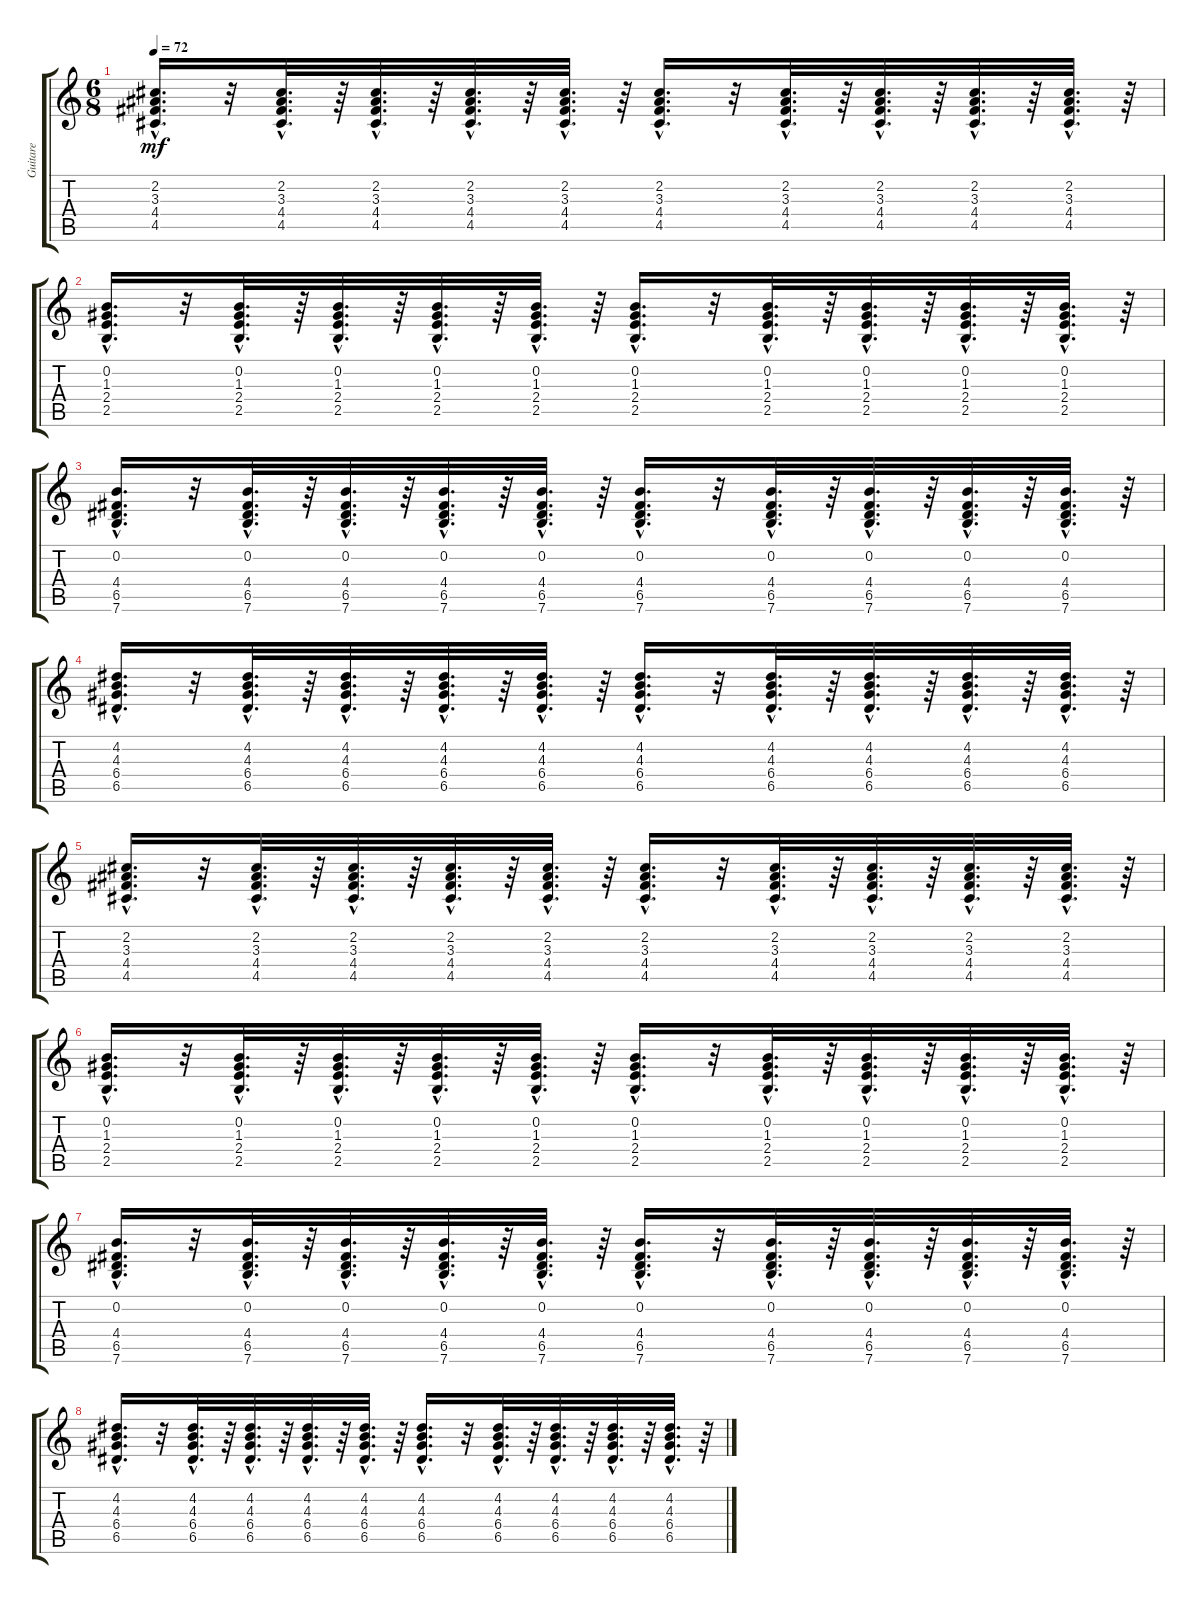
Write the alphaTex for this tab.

\track ("Guitare" "Guitare") {instrument acousticguitarnylon}
\staff {score tabs}
\tuning (E4 B3 G3 D3 A2 E2) {hide}
\ts (6 8)
\tempo 72
\clef g2
\ks c
(2.2{hac} 3.3{hac} 4.4{hac} 4.5{hac}).16{d dy mf} r.32 (2.2{hac} 3.3{hac} 4.4{hac} 4.5{hac}).32{d} r.64 (2.2{hac} 3.3{hac} 4.4{hac} 4.5{hac}).32{d} r.64 (2.2{hac} 3.3{hac} 4.4{hac} 4.5{hac}).32{d} r.64 (2.2{hac} 3.3{hac} 4.4{hac} 4.5{hac}).32{d} r.64 (2.2{hac} 3.3{hac} 4.4{hac} 4.5{hac}).16{d} r.32 (2.2{hac} 3.3{hac} 4.4{hac} 4.5{hac}).32{d} r.64 (2.2{hac} 3.3{hac} 4.4{hac} 4.5{hac}).32{d} r.64 (2.2{hac} 3.3{hac} 4.4{hac} 4.5{hac}).32{d} r.64 (2.2{hac} 3.3{hac} 4.4{hac} 4.5{hac}).32{d} r.64 |
(0.2{hac} 1.3{hac} 2.4{hac} 2.5{hac}).16{d} r.32 (0.2{hac} 1.3{hac} 2.4{hac} 2.5{hac}).32{d} r.64 (0.2{hac} 1.3{hac} 2.4{hac} 2.5{hac}).32{d} r.64 (0.2{hac} 1.3{hac} 2.4{hac} 2.5{hac}).32{d} r.64 (0.2{hac} 1.3{hac} 2.4{hac} 2.5{hac}).32{d} r.64 (0.2{hac} 1.3{hac} 2.4{hac} 2.5{hac}).16{d} r.32 (0.2{hac} 1.3{hac} 2.4{hac} 2.5{hac}).32{d} r.64 (0.2{hac} 1.3{hac} 2.4{hac} 2.5{hac}).32{d} r.64 (0.2{hac} 1.3{hac} 2.4{hac} 2.5{hac}).32{d} r.64 (0.2{hac} 1.3{hac} 2.4{hac} 2.5{hac}).32{d} r.64 |
(0.2{hac} 4.4{hac} 6.5{hac} 7.6{hac}).16{d} r.32 (0.2{hac} 4.4{hac} 6.5{hac} 7.6{hac}).32{d} r.64 (0.2{hac} 4.4{hac} 6.5{hac} 7.6{hac}).32{d} r.64 (0.2{hac} 4.4{hac} 6.5{hac} 7.6{hac}).32{d} r.64 (0.2{hac} 4.4{hac} 6.5{hac} 7.6{hac}).32{d} r.64 (0.2{hac} 4.4{hac} 6.5{hac} 7.6{hac}).16{d} r.32 (0.2{hac} 4.4{hac} 6.5{hac} 7.6{hac}).32{d} r.64 (0.2{hac} 4.4{hac} 6.5{hac} 7.6{hac}).32{d} r.64 (0.2{hac} 4.4{hac} 6.5{hac} 7.6{hac}).32{d} r.64 (0.2{hac} 4.4{hac} 6.5{hac} 7.6{hac}).32{d} r.64 |
(4.2{hac} 4.3{hac} 6.4{hac} 6.5{hac}).16{d} r.32 (4.2{hac} 4.3{hac} 6.4{hac} 6.5{hac}).32{d} r.64 (4.2{hac} 4.3{hac} 6.4{hac} 6.5{hac}).32{d} r.64 (4.2{hac} 4.3{hac} 6.4{hac} 6.5{hac}).32{d} r.64 (4.2{hac} 4.3{hac} 6.4{hac} 6.5{hac}).32{d} r.64 (4.2{hac} 4.3{hac} 6.4{hac} 6.5{hac}).16{d} r.32 (4.2{hac} 4.3{hac} 6.4{hac} 6.5{hac}).32{d} r.64 (4.2{hac} 4.3{hac} 6.4{hac} 6.5{hac}).32{d} r.64 (4.2{hac} 4.3{hac} 6.4{hac} 6.5{hac}).32{d} r.64 (4.2{hac} 4.3{hac} 6.4{hac} 6.5{hac}).32{d} r.64 |
(2.2{hac} 3.3{hac} 4.4{hac} 4.5{hac}).16{d} r.32 (2.2{hac} 3.3{hac} 4.4{hac} 4.5{hac}).32{d} r.64 (2.2{hac} 3.3{hac} 4.4{hac} 4.5{hac}).32{d} r.64 (2.2{hac} 3.3{hac} 4.4{hac} 4.5{hac}).32{d} r.64 (2.2{hac} 3.3{hac} 4.4{hac} 4.5{hac}).32{d} r.64 (2.2{hac} 3.3{hac} 4.4{hac} 4.5{hac}).16{d} r.32 (2.2{hac} 3.3{hac} 4.4{hac} 4.5{hac}).32{d} r.64 (2.2{hac} 3.3{hac} 4.4{hac} 4.5{hac}).32{d} r.64 (2.2{hac} 3.3{hac} 4.4{hac} 4.5{hac}).32{d} r.64 (2.2{hac} 3.3{hac} 4.4{hac} 4.5{hac}).32{d} r.64 |
(0.2{hac} 1.3{hac} 2.4{hac} 2.5{hac}).16{d} r.32 (0.2{hac} 1.3{hac} 2.4{hac} 2.5{hac}).32{d} r.64 (0.2{hac} 1.3{hac} 2.4{hac} 2.5{hac}).32{d} r.64 (0.2{hac} 1.3{hac} 2.4{hac} 2.5{hac}).32{d} r.64 (0.2{hac} 1.3{hac} 2.4{hac} 2.5{hac}).32{d} r.64 (0.2{hac} 1.3{hac} 2.4{hac} 2.5{hac}).16{d} r.32 (0.2{hac} 1.3{hac} 2.4{hac} 2.5{hac}).32{d} r.64 (0.2{hac} 1.3{hac} 2.4{hac} 2.5{hac}).32{d} r.64 (0.2{hac} 1.3{hac} 2.4{hac} 2.5{hac}).32{d} r.64 (0.2{hac} 1.3{hac} 2.4{hac} 2.5{hac}).32{d} r.64 |
(0.2{hac} 4.4{hac} 6.5{hac} 7.6{hac}).16{d} r.32 (0.2{hac} 4.4{hac} 6.5{hac} 7.6{hac}).32{d} r.64 (0.2{hac} 4.4{hac} 6.5{hac} 7.6{hac}).32{d} r.64 (0.2{hac} 4.4{hac} 6.5{hac} 7.6{hac}).32{d} r.64 (0.2{hac} 4.4{hac} 6.5{hac} 7.6{hac}).32{d} r.64 (0.2{hac} 4.4{hac} 6.5{hac} 7.6{hac}).16{d} r.32 (0.2{hac} 4.4{hac} 6.5{hac} 7.6{hac}).32{d} r.64 (0.2{hac} 4.4{hac} 6.5{hac} 7.6{hac}).32{d} r.64 (0.2{hac} 4.4{hac} 6.5{hac} 7.6{hac}).32{d} r.64 (0.2{hac} 4.4{hac} 6.5{hac} 7.6{hac}).32{d} r.64 |
(4.2{hac} 4.3{hac} 6.4{hac} 6.5{hac}).16{d} r.32 (4.2{hac} 4.3{hac} 6.4{hac} 6.5{hac}).32{d} r.64 (4.2{hac} 4.3{hac} 6.4{hac} 6.5{hac}).32{d} r.64 (4.2{hac} 4.3{hac} 6.4{hac} 6.5{hac}).32{d} r.64 (4.2{hac} 4.3{hac} 6.4{hac} 6.5{hac}).32{d} r.64 (4.2{hac} 4.3{hac} 6.4{hac} 6.5{hac}).16{d} r.32 (4.2{hac} 4.3{hac} 6.4{hac} 6.5{hac}).32{d} r.64 (4.2{hac} 4.3{hac} 6.4{hac} 6.5{hac}).32{d} r.64 (4.2{hac} 4.3{hac} 6.4{hac} 6.5{hac}).32{d} r.64 (4.2{hac} 4.3{hac} 6.4{hac} 6.5{hac}).32{d} r.64
